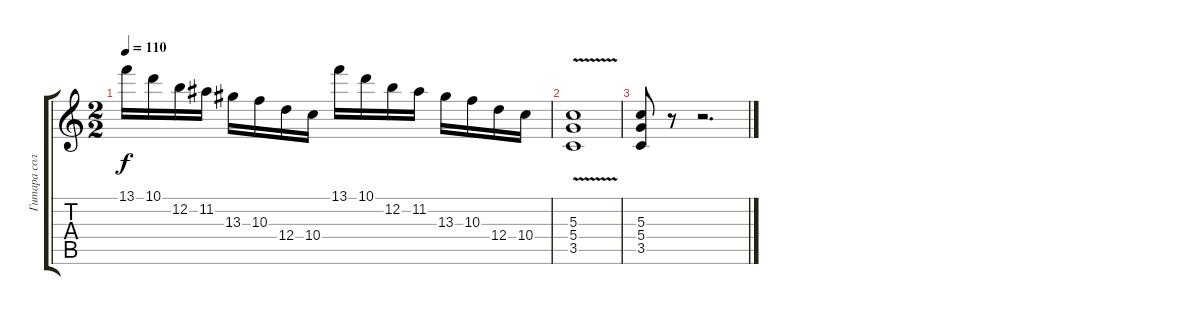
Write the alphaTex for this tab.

\track ("Гитара соло" "Гитара сол") {instrument distortionguitar}
\staff {score tabs}
\tuning (E4 B3 G3 D3 A2 E2) {hide}
\ts (2 2)
\tempo 110
\clef g2
\ks c
13.1.16{dy f} 10.1.16 12.2.16 11.2.16 13.3.16 10.3.16 12.4.16 10.4.16 13.1.16 10.1.16 12.2.16 11.2.16 13.3.16 10.3.16 12.4.16 10.4.16 |
(5.3{v} 5.4 3.5).1 |
(5.3 5.4 3.5).8 r.8 r.2{d}
